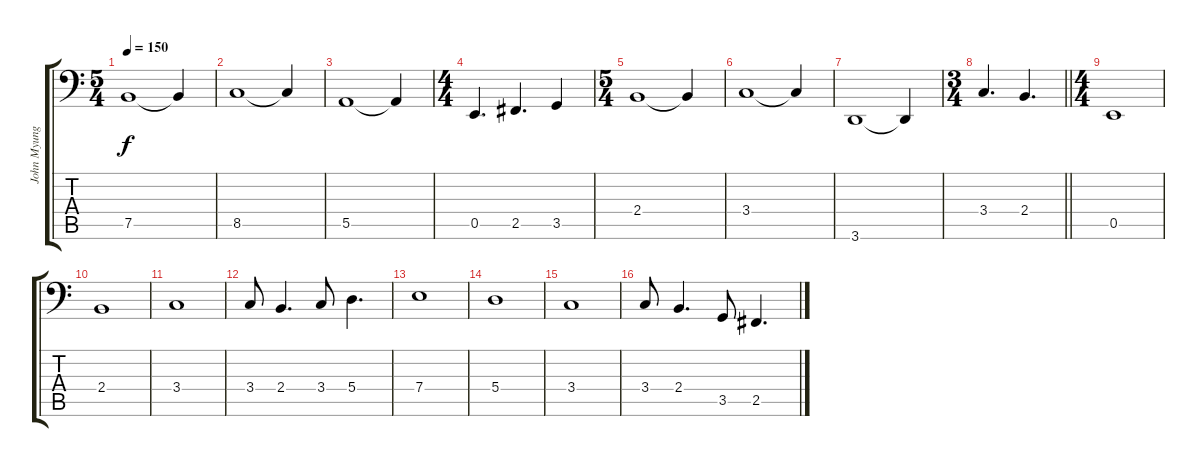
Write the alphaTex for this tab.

\track ("John Myung - Bass" "John Myung") {instrument electricbassfinger}
\staff {score tabs}
\tuning (C3 G2 D2 A1 E1 B0) {hide}
\ts (5 4)
\tempo 150
\clef f4
\ks c
7.5.1{dy f} 7.5{t}.4 |
8.5.1 8.5{t}.4 |
5.5.1 5.5{t}.4 |
\ts (4 4)
0.5.4{d} 2.5.4{d} 3.5.4 |
\ts (5 4)
2.4.1 2.4{t}.4 |
3.4.1 3.4{t}.4 |
3.6.1 3.6{t}.4 |
\ts (3 4)
\barLineRight lightlight
3.4.4{d} 2.4.4{d} |
\ts (4 4)
0.5.1 |
2.4.1 |
3.4.1 |
3.4.8 2.4.4{d} 3.4.8 5.4.4{d} |
7.4.1 |
5.4.1 |
3.4.1 |
3.4.8 2.4.4{d} 3.5.8 2.5.4{d}
